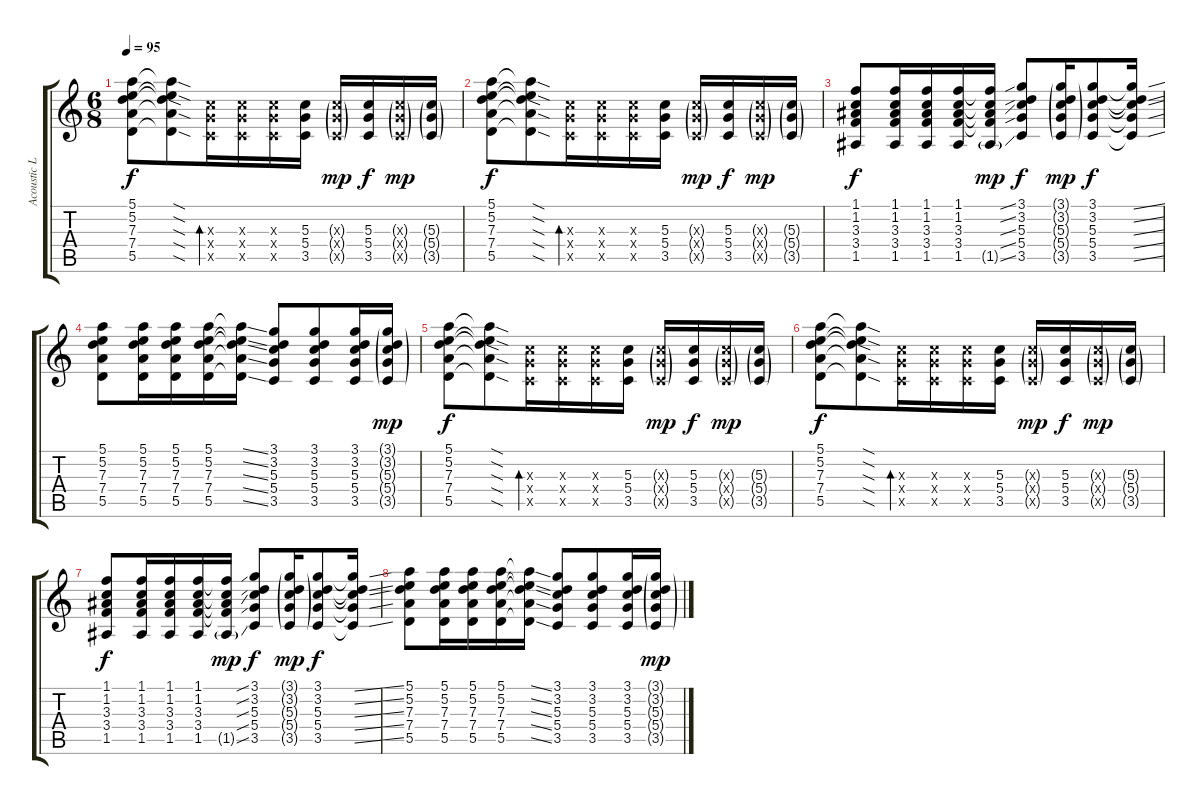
\track ("Acoustic Left" "Acoustic L") {instrument acousticguitarsteel}
\staff {score tabs}
\tuning (E4 B3 G3 D3 A2 D2) {hide}
\ts (6 8)
\tempo 95
\clef g2
\ks c
(5.1 5.2 7.3 7.4 5.5).8{dy f instrument acousticguitarsteel} (5.1{sod t} 5.2{sod t} 7.3{sod t} 7.4{sod t} 5.5{sod t}).8 (5.3{x} 5.4{x} 3.5{x}).16{bd 240} (5.3{x} 5.4{x} 3.5{x}).16{beam merge} (5.3{x} 5.4{x} 3.5{x}).16 (5.3 5.4 3.5).16{beam split} (5.3{g x} 5.4{g x} 3.5{g x}).16{dy mp} (5.3 5.4 3.5).16{dy f} (5.3{g x} 5.4{g x} 3.5{g x}).16{dy mp} (5.3{g} 5.4{g} 3.5{g}).16 |
(5.1 5.2 7.3 7.4 5.5).8{dy f} (5.1{sod t} 5.2{sod t} 7.3{sod t} 7.4{sod t} 5.5{sod t}).8 (5.3{x} 5.4{x} 3.5{x}).16{bd 240} (5.3{x} 5.4{x} 3.5{x}).16{beam merge} (5.3{x} 5.4{x} 3.5{x}).16 (5.3 5.4 3.5).16{beam split} (5.3{g x} 5.4{g x} 3.5{g x}).16{dy mp} (5.3 5.4 3.5).16{dy f} (5.3{g x} 5.4{g x} 3.5{g x}).16{dy mp} (5.3{g} 5.4{g} 3.5{g}).16 |
(1.1 1.2 3.3 3.4 1.5).8{dy f} (1.1 1.2 3.3 3.4 1.5).16 (1.1 1.2 3.3 3.4 1.5).16 (1.1 1.2 3.3 3.4 1.5).16 (1.1{ss t} 1.2{ss t} 3.3{ss t} 3.4{ss t} 1.5{ss g}).16{dy mp} (3.1 3.2 5.3 5.4 3.5).8{dy f} (3.1{g} 3.2{g} 5.3{g} 5.4{g} 3.5{g}).16{dy mp} (3.1 3.2 5.3 5.4 3.5).8{dy f} (3.1{ss t} 3.2{ss t} 5.3{ss t} 5.4{ss t} 3.5{ss t}).16 |
(5.1 5.2 7.3 7.4 5.5).8 (5.1 5.2 7.3 7.4 5.5).16 (5.1 5.2 7.3 7.4 5.5).16 (5.1 5.2 7.3 7.4 5.5).16 (5.1{ss t} 5.2{ss t} 7.3{ss t} 7.4{ss t} 5.5{ss t}).16 (3.1 3.2 5.3 5.4 3.5).8 (3.1 3.2 5.3 5.4 3.5).8 (3.1 3.2 5.3 5.4 3.5).16 (3.1{g} 3.2{g} 5.3{g} 5.4{g} 3.5{g}).16{dy mp} |
(5.1 5.2 7.3 7.4 5.5).8{dy f} (5.1{sod t} 5.2{sod t} 7.3{sod t} 7.4{sod t} 5.5{sod t}).8 (5.3{x} 5.4{x} 3.5{x}).16{bd 240} (5.3{x} 5.4{x} 3.5{x}).16{beam merge} (5.3{x} 5.4{x} 3.5{x}).16 (5.3 5.4 3.5).16{beam split} (5.3{g x} 5.4{g x} 3.5{g x}).16{dy mp} (5.3 5.4 3.5).16{dy f} (5.3{g x} 5.4{g x} 3.5{g x}).16{dy mp} (5.3{g} 5.4{g} 3.5{g}).16 |
(5.1 5.2 7.3 7.4 5.5).8{dy f} (5.1{sod t} 5.2{sod t} 7.3{sod t} 7.4{sod t} 5.5{sod t}).8 (5.3{x} 5.4{x} 3.5{x}).16{bd 240} (5.3{x} 5.4{x} 3.5{x}).16{beam merge} (5.3{x} 5.4{x} 3.5{x}).16 (5.3 5.4 3.5).16{beam split} (5.3{g x} 5.4{g x} 3.5{g x}).16{dy mp} (5.3 5.4 3.5).16{dy f} (5.3{g x} 5.4{g x} 3.5{g x}).16{dy mp} (5.3{g} 5.4{g} 3.5{g}).16 |
(1.1 1.2 3.3 3.4 1.5).8{dy f} (1.1 1.2 3.3 3.4 1.5).16 (1.1 1.2 3.3 3.4 1.5).16 (1.1 1.2 3.3 3.4 1.5).16 (1.1{ss t} 1.2{ss t} 3.3{ss t} 3.4{ss t} 1.5{ss g}).16{dy mp} (3.1 3.2 5.3 5.4 3.5).8{dy f} (3.1{g} 3.2{g} 5.3{g} 5.4{g} 3.5{g}).16{dy mp} (3.1 3.2 5.3 5.4 3.5).8{dy f} (3.1{ss t} 3.2{ss t} 5.3{ss t} 5.4{ss t} 3.5{ss t}).16 |
(5.1 5.2 7.3 7.4 5.5).8 (5.1 5.2 7.3 7.4 5.5).16 (5.1 5.2 7.3 7.4 5.5).16 (5.1 5.2 7.3 7.4 5.5).16 (5.1{ss t} 5.2{ss t} 7.3{ss t} 7.4{ss t} 5.5{ss t}).16 (3.1 3.2 5.3 5.4 3.5).8 (3.1 3.2 5.3 5.4 3.5).8 (3.1 3.2 5.3 5.4 3.5).16 (3.1{g} 3.2{g} 5.3{g} 5.4{g} 3.5{g}).16{dy mp}
